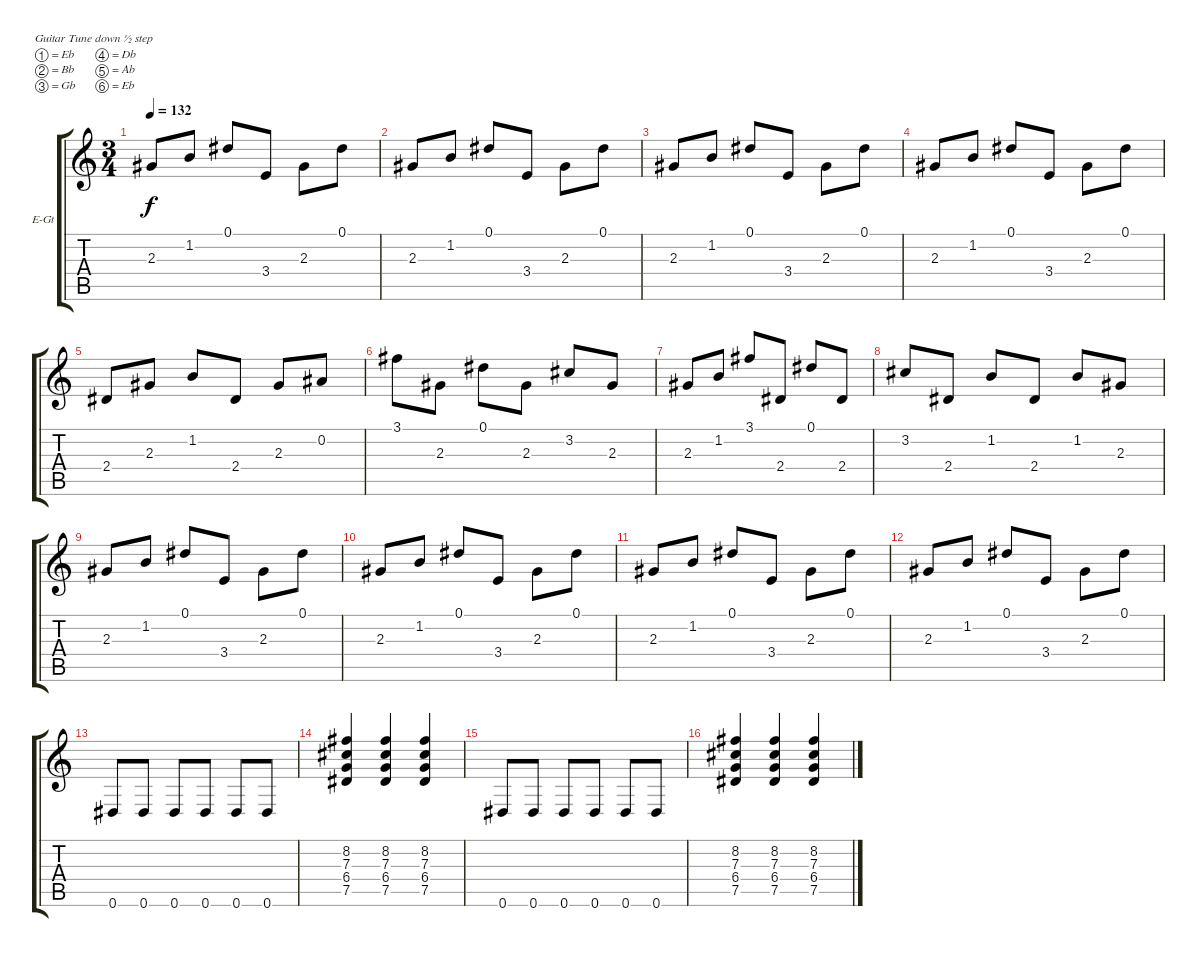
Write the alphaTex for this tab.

\bracketExtendMode groupsimilarinstruments
\firstSystemTrackNameOrientation horizontal
\otherSystemsTrackNameOrientation horizontal
\track ("Guitar 1" "E-Gt") {instrument overdrivenguitar}
\staff {score tabs}
\tuning (Eb4 Bb3 Gb3 Db3 Ab2 Eb2)
\ts (3 4)
\tempo 132
\clef g2
\scale
1.03909
\ks aminor
2.3.8{dy f} 1.2.8 0.1.8 3.4.8 2.3.8 0.1.8 |
\scale
0.960908 2.3.8 1.2.8 0.1.8 3.4.8 2.3.8 0.1.8 |
\scale
1.03909 2.3.8 1.2.8 0.1.8 3.4.8 2.3.8 0.1.8 |
\scale
0.960908 2.3.8 1.2.8 0.1.8 3.4.8 2.3.8 0.1.8 |
\scale
1.06936 2.4.8 2.3.8 1.2.8 2.4.8 2.3.8 0.2.8 |
\scale
0.930643 3.1.8 2.3.8 0.1.8 2.3.8 3.2.8 2.3.8 |
\scale
1.03909 2.3.8 1.2.8 3.1.8 2.4.8 0.1.8 2.4.8 |
\scale
0.960908 3.2.8 2.4.8 1.2.8 2.4.8 1.2.8 2.3.8 |
\scale
1.03909 2.3.8 1.2.8 0.1.8 3.4.8 2.3.8 0.1.8 |
\scale
0.960908 2.3.8 1.2.8 0.1.8 3.4.8 2.3.8 0.1.8 |
\scale
1.03909 2.3.8 1.2.8 0.1.8 3.4.8 2.3.8 0.1.8 |
\scale
0.960908 2.3.8 1.2.8 0.1.8 3.4.8 2.3.8 0.1.8 |
\scale
1.03909 0.6.8 0.6.8 0.6.8 0.6.8 0.6.8 0.6.8 |
\scale
0.960908 (7.5 6.4 7.3 8.2).4 (7.5 6.4 7.3 8.2).4 (7.5 6.4 7.3 8.2).4 |
\scale
1.03909 0.6.8 0.6.8 0.6.8 0.6.8 0.6.8 0.6.8 |
\scale
0.960908 (7.5 6.4 7.3 8.2).4 (7.5 6.4 7.3 8.2).4 (7.5 6.4 7.3 8.2).4
